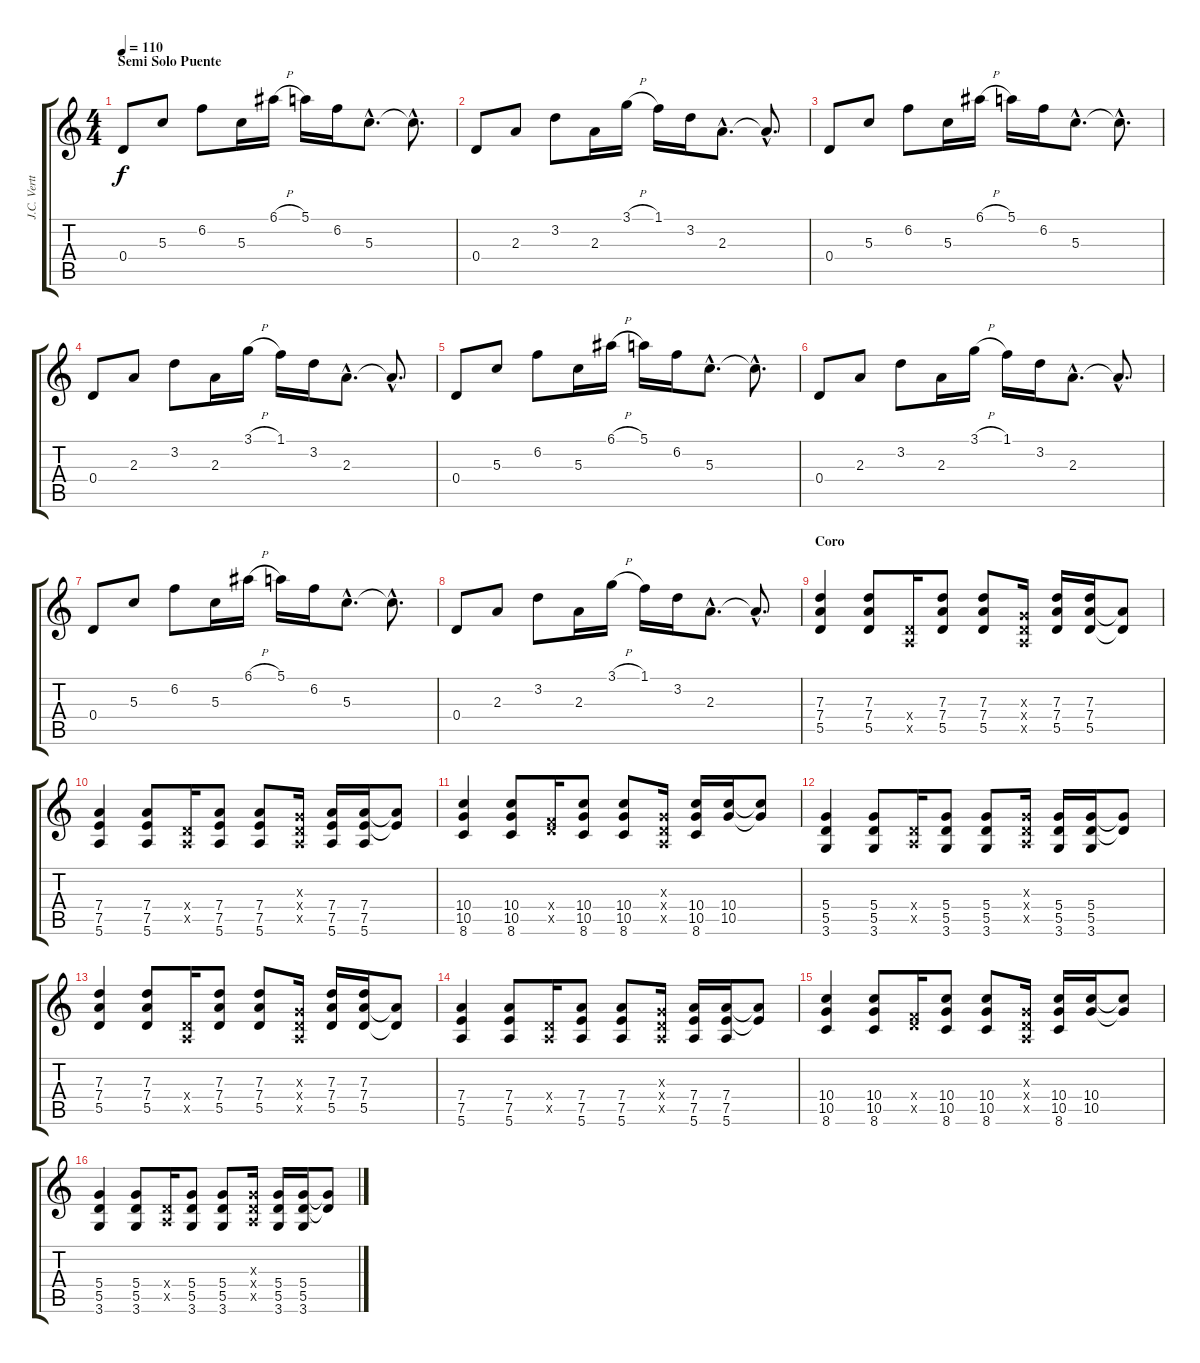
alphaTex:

\track ("J.C. Vertti" "J.C. Vertt") {instrument electricguitarclean}
\staff {score tabs}
\tuning (E4 B3 G3 D3 A2 E2) {hide}
\ts (4 4)
\section ("" "Semi Solo Puente")
\tempo 110
\clef g2
\ks c
0.4.8{dy f} 5.3.8 6.2.8 5.3.16 6.1{h}.16 5.1.16 6.2.16 5.3{hac}.8{d} 5.3{hac t}.8{d} |
0.4.8 2.3.8 3.2.8 2.3.16 3.1{h}.16 1.1.16 3.2.16 2.3{hac}.8{d} 2.3{hac t}.8{d} |
0.4.8 5.3.8 6.2.8 5.3.16 6.1{h}.16 5.1.16 6.2.16 5.3{hac}.8{d} 5.3{hac t}.8{d} |
0.4.8 2.3.8 3.2.8 2.3.16 3.1{h}.16 1.1.16 3.2.16 2.3{hac}.8{d} 2.3{hac t}.8{d} |
0.4.8 5.3.8 6.2.8 5.3.16 6.1{h}.16 5.1.16 6.2.16 5.3{hac}.8{d} 5.3{hac t}.8{d} |
0.4.8 2.3.8 3.2.8 2.3.16 3.1{h}.16 1.1.16 3.2.16 2.3{hac}.8{d} 2.3{hac t}.8{d} |
0.4.8 5.3.8 6.2.8 5.3.16 6.1{h}.16 5.1.16 6.2.16 5.3{hac}.8{d} 5.3{hac t}.8{d} |
0.4.8 2.3.8 3.2.8 2.3.16 3.1{h}.16 1.1.16 3.2.16 2.3{hac}.8{d} 2.3{hac t}.8{d} |
\section ("" "Coro")
(7.3 7.4 5.5).4{instrument overdrivenguitar} (7.3 7.4 5.5).8 (0.4{x} 0.5{x}).16 (7.3 7.4 5.5).8 (7.3 7.4 5.5).8 (0.3{x} 0.4{x} 0.5{x}).16 (7.3 7.4 5.5).16 (7.3 7.4 5.5).16 (7.4{t} 5.5{t}).8 |
(7.4 7.5 5.6).4 (7.4 7.5 5.6).8 (0.4{x} 0.5{x}).16 (7.4 7.5 5.6).8 (7.4 7.5 5.6).8 (0.3{x} 0.4{x} 0.5{x}).16 (7.4 7.5 5.6).16 (7.4 7.5 5.6).16 (7.4{t} 7.5{t}).8 |
(10.4 10.5 8.6).4{instrument overdrivenguitar} (10.4 10.5 8.6).8 (0.4{x} 8.5{x}).16 (10.4 10.5 8.6).8 (10.4 10.5 8.6).8 (0.3{x} 0.4{x} 0.5{x}).16 (10.4 10.5 8.6).16 (10.4 10.5).16 (10.4{t} 10.5{t}).8 |
(5.4 5.5 3.6).4 (5.4 5.5 3.6).8 (0.4{x} 0.5{x}).16 (5.4 5.5 3.6).8 (5.4 5.5 3.6).8 (0.3{x} 0.4{x} 0.5{x}).16 (5.4 5.5 3.6).16 (5.4 5.5 3.6).16 (5.4{t} 5.5{t}).8 |
(7.3 7.4 5.5).4{instrument overdrivenguitar} (7.3 7.4 5.5).8 (0.4{x} 0.5{x}).16 (7.3 7.4 5.5).8 (7.3 7.4 5.5).8 (0.3{x} 0.4{x} 0.5{x}).16 (7.3 7.4 5.5).16 (7.3 7.4 5.5).16 (7.4{t} 5.5{t}).8 |
(7.4 7.5 5.6).4 (7.4 7.5 5.6).8 (0.4{x} 0.5{x}).16 (7.4 7.5 5.6).8 (7.4 7.5 5.6).8 (0.3{x} 0.4{x} 0.5{x}).16 (7.4 7.5 5.6).16 (7.4 7.5 5.6).16 (7.4{t} 7.5{t}).8 |
(10.4 10.5 8.6).4{instrument overdrivenguitar} (10.4 10.5 8.6).8 (0.4{x} 8.5{x}).16 (10.4 10.5 8.6).8 (10.4 10.5 8.6).8 (0.3{x} 0.4{x} 0.5{x}).16 (10.4 10.5 8.6).16 (10.4 10.5).16 (10.4{t} 10.5{t}).8 |
(5.4 5.5 3.6).4 (5.4 5.5 3.6).8 (0.4{x} 0.5{x}).16 (5.4 5.5 3.6).8 (5.4 5.5 3.6).8 (0.3{x} 0.4{x} 0.5{x}).16 (5.4 5.5 3.6).16 (5.4 5.5 3.6).16 (5.4{t} 5.5{t}).8
